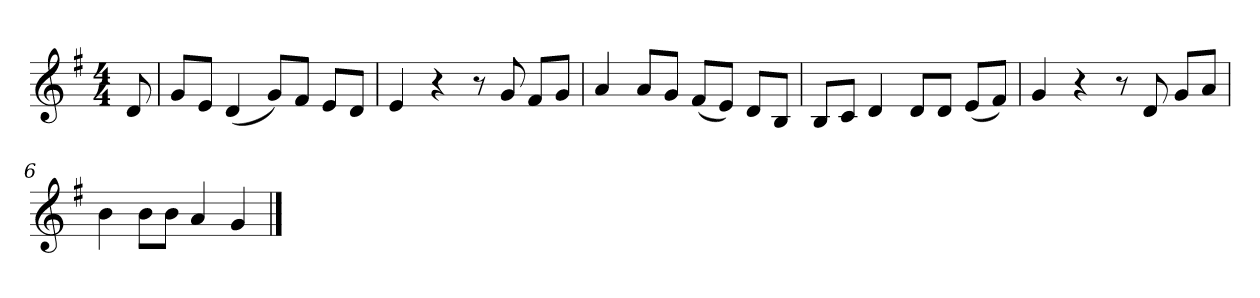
**kern
*part1
*staff1
*k[f#]
*M4/4
*MM120
=
8d
=1
8gL
8eJ
(4d
8gL)
8f#J
8eL
8dJ
=2
4e
4r
8r
8g
8f#L
8gJ
=3
4a
8aL
8gJ
(8f#L
8eJ)
8dL
8BJ
=4
8BL
8cJ
4d
8dL
8dJ
(8eL
8f#J)
=5
4g
4r
8r
8d
8gL
8aJ
=6
4b
8bL
8bJ
4a
4g
==
*-
